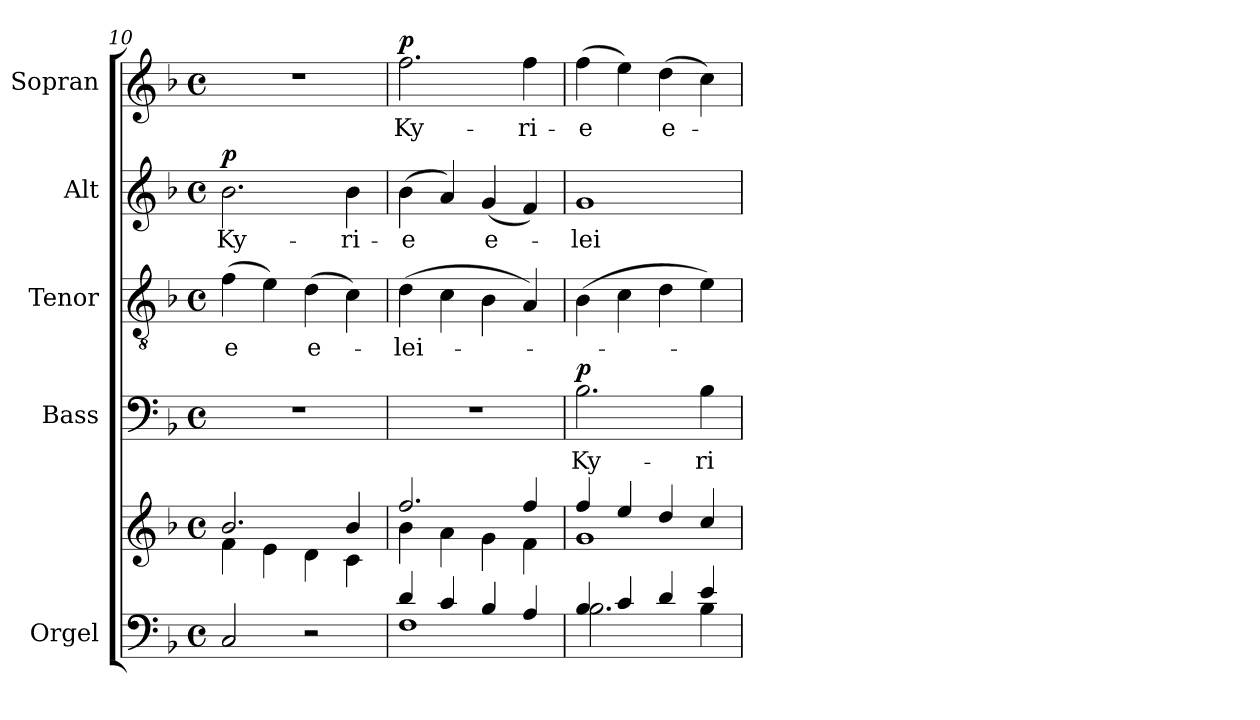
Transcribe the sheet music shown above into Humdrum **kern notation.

**kern	**kern	**kern	**text	**dynam	**kern	**text	**kern	**text	**dynam	**kern	**text	**dynam
*part5	*part5	*part4	*part4	*part4	*part3	*part3	*part2	*part2	*part2	*part1	*part1	*part1
*staff6	*staff5	*staff4	*staff4	*staff4	*staff3	*staff3	*staff2	*staff2	*staff2	*staff1	*staff1	*staff1
*I"Orgel	*	*I"Bass	*	*	*I"Tenor	*	*I"Alt	*	*	*I"Sopran	*	*
*I'Org.	*	*I'B	*	*	*I'T	*	*I'A	*	*	*I'S	*	*
*clefF4	*clefG2	*clefF4	*	*	*clefGv2	*	*clefG2	*	*	*clefG2	*	*
*k[b-]	*k[b-]	*k[b-]	*	*	*k[b-]	*	*k[b-]	*	*	*k[b-]	*	*
*F:	*F:	*F:	*	*	*F:	*	*F:	*	*	*F:	*	*
*M4/4	*M4/4	*M4/4	*	*	*M4/4	*	*M4/4	*	*	*M4/4	*	*
*met(c)	*met(c)	*met(c)	*	*	*met(c)	*	*met(c)	*	*	*met(c)	*	*
=10	=10	=10	=10	=10	=10	=10	=10	=10	=10	=10	=10	=10
*	*^	*	*	*	*	*	*	*	*	*	*	*
!	!	!	!	!	!	!	!LO:LY:b	!	!LO:LY:b	!LO:DY:a	!	!	!
2C/	2.b-/	4f\	1r	.	.	(>4f\	-e	2.b-\	Ky-	p	1r	.	.
.	.	4e\	.	.	.	4e\)	.	.	.	.	.	.	.
!	!	!	!	!	!	!	!LO:LY:b	!	!	!	!	!	!
2r	.	4d\	.	.	.	(>4d\	e-	.	.	.	.	.	.
!	!	!	!	!	!	!	!	!	!LO:LY:b	!	!	!	!
.	4b-/	4c\	.	.	.	4c\)	.	4b-\	-ri-	.	.	.	.
=11	=11	=11	=11	=11	=11	=11	=11	=11	=11	=11	=11	=11	=11
*^	*	*	*	*	*	*	*	*	*	*	*	*	*
!	!	!	!	!	!	!	!	!LO:LY:b	!	!LO:LY:b	!	!	!LO:LY:b	!LO:DY:a
4d/	1F	2.ff/	4b-\	1r	.	.	(>4d\	-lei-	(>4b-\	-e	.	2.ff\	Ky-	p
4c/	.	.	4a\	.	.	.	4c\	.	4a/)	.	.	.	.	.
!	!	!	!	!	!	!	!	!	!	!LO:LY:b	!	!	!	!
4B-/	.	.	4g\	.	.	.	4B-\	.	(<4g/	e-	.	.	.	.
!	!	!	!	!	!	!	!	!	!	!	!	!	!LO:LY:b	!
4A/	.	4ff/	4f\	.	.	.	4A/)	.	4f/)	.	.	4ff\	-ri-	.
=12	=12	=12	=12	=12	=12	=12	=12	=12	=12	=12	=12	=12	=12	=12
!	!	!	!	!	!LO:LY:b	!LO:DY:a	!	!	!	!LO:LY:b	!	!	!LO:LY:b	!
4B-/	2.B-\	4ff/	1g	2.B-\	Ky-	p	(>4B-\	.	1g	-lei-	.	(>4ff\	-e	.
4c/	.	4ee/	.	.	.	.	4c\	.	.	.	.	4ee\)	.	.
!	!	!	!	!	!	!	!	!	!	!	!	!	!LO:LY:b	!
4d/	.	4dd/	.	.	.	.	4d\	.	.	.	.	(>4dd\	e-	.
!	!	!	!	!	!LO:LY:b	!	!	!	!	!	!	!	!	!
4e/	4B-\	4cc/	.	4B-\	-ri-	.	4e\)	.	.	.	.	4cc\)	.	.
*v	*v	*	*	*	*	*	*	*	*	*	*	*	*	*
*	*v	*v	*	*	*	*	*	*	*	*	*	*	*
=	=	=	=	=	=	=	=	=	=	=	=	=
*-	*-	*-	*-	*-	*-	*-	*-	*-	*-	*-	*-	*-
